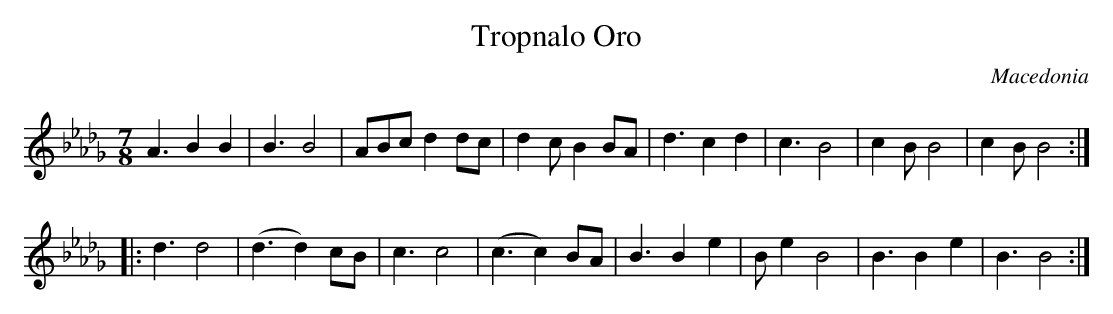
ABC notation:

X:1
T:Tropnalo Oro
O:Macedonia
M:7/8
L:1/8
K:Bbm
A3 B2B2|B3 B4|ABc d2dc|d2c B2BA|\
d3 c2d2|c3 B4|c2B B4|c2B B4::
d3 d4|(d3 d2)cB|c3 c4|(c3 c2)BA|\
B3 B2e2|Be2 B4|B3 B2e2|B3 B4:|
